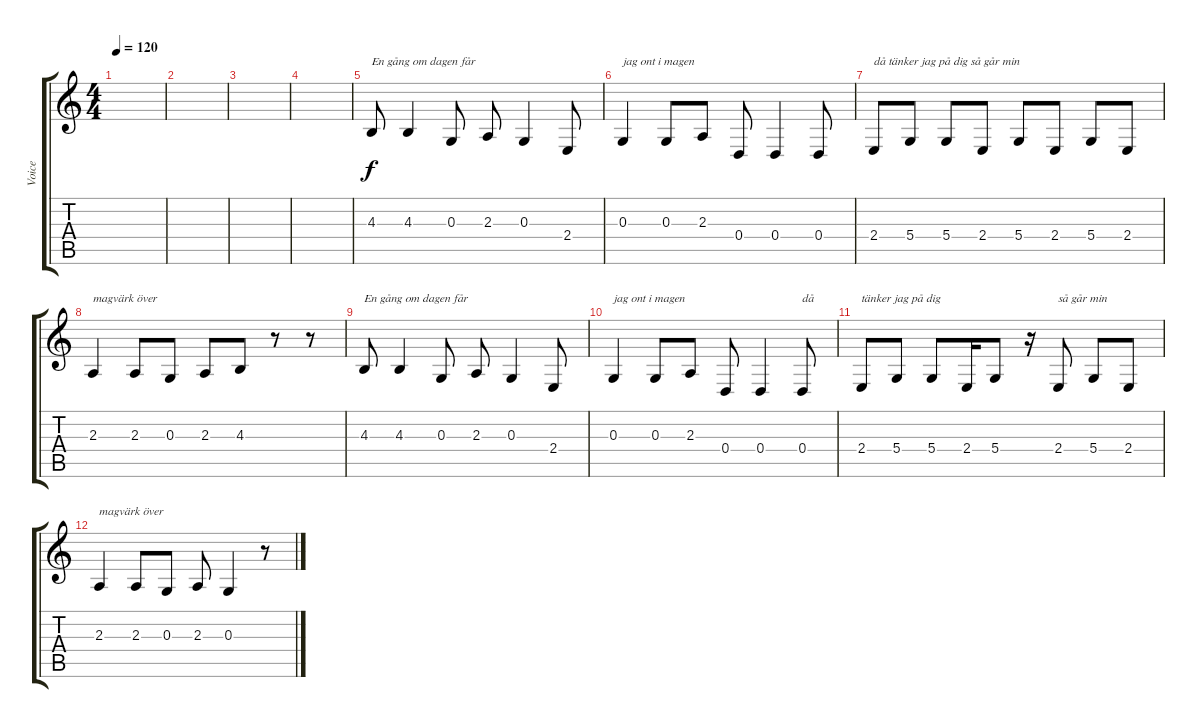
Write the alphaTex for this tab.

\track ("Voice" "Voice") {instrument voiceoohs}
\staff {score tabs}
\tuning (E4 B3 G3 D3 A2 E2) {hide}
\ts (4 4)
\tempo 120
\clef g2
\ks c
|
|
|
|
4.3.8{txt "En gång om dagen får"} 4.3.4 0.3.8 2.3.8 0.3.4 2.4.8 |
0.3.4{txt "jag ont i magen"} 0.3.8 2.3.8 0.4.8 0.4.4 0.4.8 |
2.4.8{txt "då tänker jag på dig så går min"} 5.4.8 5.4.8 2.4.8 5.4.8 2.4.8 5.4.8 2.4.8 |
2.3.4{txt "magvärk över"} 2.3.8 0.3.8 2.3.8 4.3.8 r.8 r.8 |
4.3.8{txt "En gång om dagen får"} 4.3.4 0.3.8 2.3.8 0.3.4 2.4.8 |
0.3.4{txt "jag ont i magen"} 0.3.8 2.3.8 0.4.8 0.4.4 0.4.8{txt "då"} |
2.4.8{txt "tänker jag på dig "} 5.4.8 5.4.8 2.4.16 5.4.8 r.16 2.4.8{txt "så går min"} 5.4.8 2.4.8 |
2.3.4{txt "magvärk över"} 2.3.8 0.3.8 2.3.8 0.3.4 r.8
